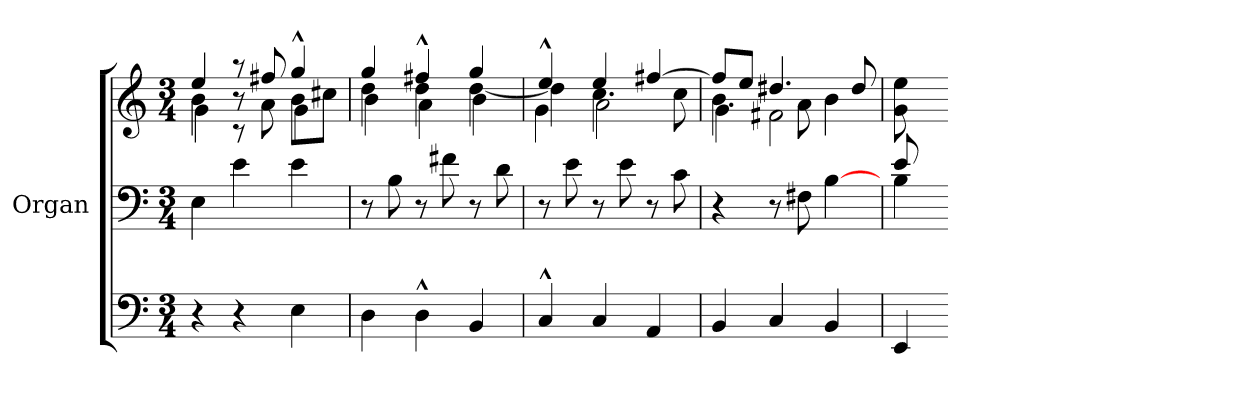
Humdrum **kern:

**kern	**kern	**kern
*part2	*part1	*part1
*staff3	*staff2	*staff1
*	*I"Organ	*
*	*I'Org.	*
*clefF4	*clefF4	*clefG2
*k[]	*k[]	*k[]
*C:	*C:	*C:
*M3/4	*M3/4	*M3/4
=1	=1	=1
*	*	*^
*	*	*	*^
4r	4E\	4ee/	4b\	4g\
4r	4e\	8raa	8rc	8r
.	.	8ff#X/	8a\	8ryy
4E\	4e\	4gg^^>/	8b\L	4g\
.	.	.	8cc#X\J	.
=2	=2	=2	=2	=2
4D\	8r	4gg/	4dd\	4b\
.	8B\	.	.	.
4D^^>\	8r	4ff#X^^>/	4dd\	4a\
.	8f#X\	.	.	.
4BB/	8r	4gg/	[<4dd\	4b\
.	8d\	.	.	.
=3	=3	=3	=3	=3
4C^^>/	8r	4ee^^>/	4dd\]	4g\
.	8e\	.	.	.
4C/	8r	4ee/	4.cc\	2a\
.	8e\	.	.	.
4AA/	8r	[>4ff#X/	.	.
.	8c\	.	8cc\	.
=4	=4	=4	=4	=4
4BB/	4r	8ff#/L]	4.b\	4g\
.	.	8ee/J	.	.
4C/	8r	4.dd#X/	.	2f#X\
.	8F#X\	.	8a\	.
4BB/	[4B\	.	4b\	.
.	.	8dd#/	.	.
*	*	*v	*v	*v
=5	=5	=5
*	*^	*
4EE/	8e/	4B\	8g\ 8ee\
.	8ryy	.	8ryy
*	*v	*v	*
=-	=-	=-
*-	*-	*-
